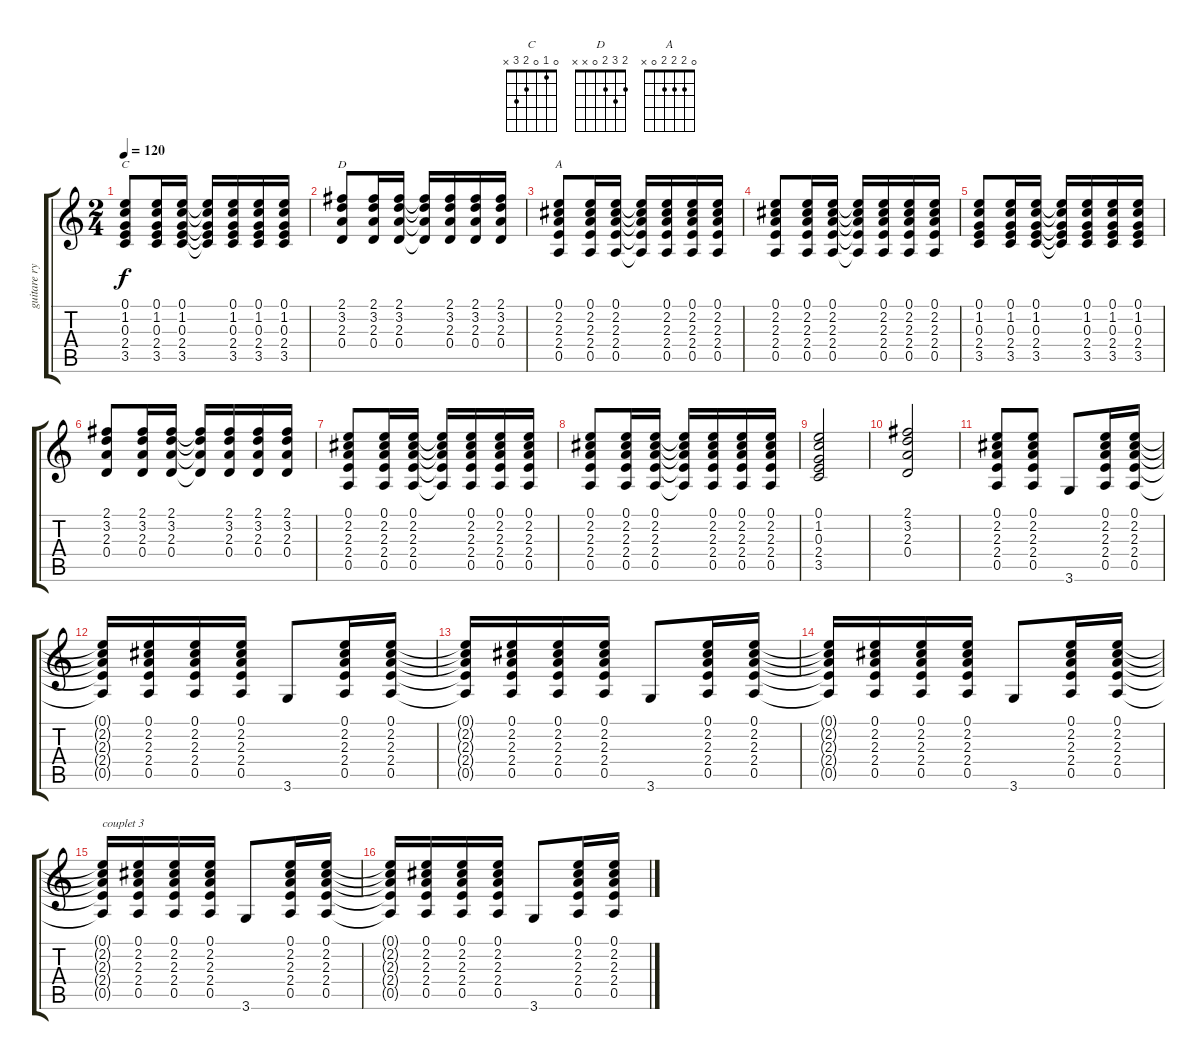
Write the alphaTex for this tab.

\track ("guitare rythmique" "guitare ry") {instrument acousticguitarnylon}
\staff {score tabs}
\tuning (E4 B3 G3 D3 A2 E2) {hide}
\chord ("C" 0 1 0 2 3 x)
\chord ("D" 2 3 2 0 x x)
\chord ("A" 0 2 2 2 0 x)
\ts (2 4)
\tempo 120
\clef g2
\ks c
(0.1 1.2 0.3 2.4 3.5).8{ch "C" dy f} (0.1 1.2 0.3 2.4 3.5).16 (0.1 1.2 0.3 2.4 3.5).16 (0.1{t} 1.2{t} 0.3{t} 2.4{t} 3.5{t}).16 (0.1 1.2 0.3 2.4 3.5).16 (0.1 1.2 0.3 2.4 3.5).16 (0.1 1.2 0.3 2.4 3.5).16 |
(2.1 3.2 2.3 0.4).8{ch "D"} (2.1 3.2 2.3 0.4).16 (2.1 3.2 2.3 0.4).16 (2.1{t} 3.2{t} 2.3{t} 0.4{t}).16 (2.1 3.2 2.3 0.4).16 (2.1 3.2 2.3 0.4).16 (2.1 3.2 2.3 0.4).16 |
(0.1 2.2 2.3 2.4 0.5).8{ch "A"} (0.1 2.2 2.3 2.4 0.5).16 (0.1 2.2 2.3 2.4 0.5).16 (0.1{t} 2.2{t} 2.3{t} 2.4{t} 0.5{t}).16 (0.1 2.2 2.3 2.4 0.5).16 (0.1 2.2 2.3 2.4 0.5).16 (0.1 2.2 2.3 2.4 0.5).16 |
(0.1 2.2 2.3 2.4 0.5).8 (0.1 2.2 2.3 2.4 0.5).16 (0.1 2.2 2.3 2.4 0.5).16 (0.1{t} 2.2{t} 2.3{t} 2.4{t} 0.5{t}).16 (0.1 2.2 2.3 2.4 0.5).16 (0.1 2.2 2.3 2.4 0.5).16 (0.1 2.2 2.3 2.4 0.5).16 |
(0.1 1.2 0.3 2.4 3.5).8 (0.1 1.2 0.3 2.4 3.5).16 (0.1 1.2 0.3 2.4 3.5).16 (0.1{t} 1.2{t} 0.3{t} 2.4{t} 3.5{t}).16 (0.1 1.2 0.3 2.4 3.5).16 (0.1 1.2 0.3 2.4 3.5).16 (0.1 1.2 0.3 2.4 3.5).16 |
(2.1 3.2 2.3 0.4).8 (2.1 3.2 2.3 0.4).16 (2.1 3.2 2.3 0.4).16 (2.1{t} 3.2{t} 2.3{t} 0.4{t}).16 (2.1 3.2 2.3 0.4).16 (2.1 3.2 2.3 0.4).16 (2.1 3.2 2.3 0.4).16 |
(0.1 2.2 2.3 2.4 0.5).8 (0.1 2.2 2.3 2.4 0.5).16 (0.1 2.2 2.3 2.4 0.5).16 (0.1{t} 2.2{t} 2.3{t} 2.4{t} 0.5{t}).16 (0.1 2.2 2.3 2.4 0.5).16 (0.1 2.2 2.3 2.4 0.5).16 (0.1 2.2 2.3 2.4 0.5).16 |
(0.1 2.2 2.3 2.4 0.5).8 (0.1 2.2 2.3 2.4 0.5).16 (0.1 2.2 2.3 2.4 0.5).16 (0.1{t} 2.2{t} 2.3{t} 2.4{t} 0.5{t}).16 (0.1 2.2 2.3 2.4 0.5).16 (0.1 2.2 2.3 2.4 0.5).16 (0.1 2.2 2.3 2.4 0.5).16 |
(0.1 1.2 0.3 2.4 3.5).2 |
(2.1 3.2 2.3 0.4).2 |
(0.1 2.2 2.3 2.4 0.5).8 (0.1 2.2 2.3 2.4 0.5).8 3.6.8 (0.1 2.2 2.3 2.4 0.5).16 (0.1 2.2 2.3 2.4 0.5).16 |
(0.1{t} 2.2{t} 2.3{t} 2.4{t} 0.5{t}).16 (0.1 2.2 2.3 2.4 0.5).16 (0.1 2.2 2.3 2.4 0.5).16 (0.1 2.2 2.3 2.4 0.5).16 3.6.8 (0.1 2.2 2.3 2.4 0.5).16 (0.1 2.2 2.3 2.4 0.5).16 |
(0.1{t} 2.2{t} 2.3{t} 2.4{t} 0.5{t}).16 (0.1 2.2 2.3 2.4 0.5).16 (0.1 2.2 2.3 2.4 0.5).16 (0.1 2.2 2.3 2.4 0.5).16 3.6.8 (0.1 2.2 2.3 2.4 0.5).16 (0.1 2.2 2.3 2.4 0.5).16 |
(0.1{t} 2.2{t} 2.3{t} 2.4{t} 0.5{t}).16 (0.1 2.2 2.3 2.4 0.5).16 (0.1 2.2 2.3 2.4 0.5).16 (0.1 2.2 2.3 2.4 0.5).16 3.6.8 (0.1 2.2 2.3 2.4 0.5).16 (0.1 2.2 2.3 2.4 0.5).16 |
(0.1{t} 2.2{t} 2.3{t} 2.4{t} 0.5{t}).16{txt "couplet 3"} (0.1 2.2 2.3 2.4 0.5).16 (0.1 2.2 2.3 2.4 0.5).16 (0.1 2.2 2.3 2.4 0.5).16 3.6.8 (0.1 2.2 2.3 2.4 0.5).16 (0.1 2.2 2.3 2.4 0.5).16 |
(0.1{t} 2.2{t} 2.3{t} 2.4{t} 0.5{t}).16 (0.1 2.2 2.3 2.4 0.5).16 (0.1 2.2 2.3 2.4 0.5).16 (0.1 2.2 2.3 2.4 0.5).16 3.6.8 (0.1 2.2 2.3 2.4 0.5).16 (0.1 2.2 2.3 2.4 0.5).16
